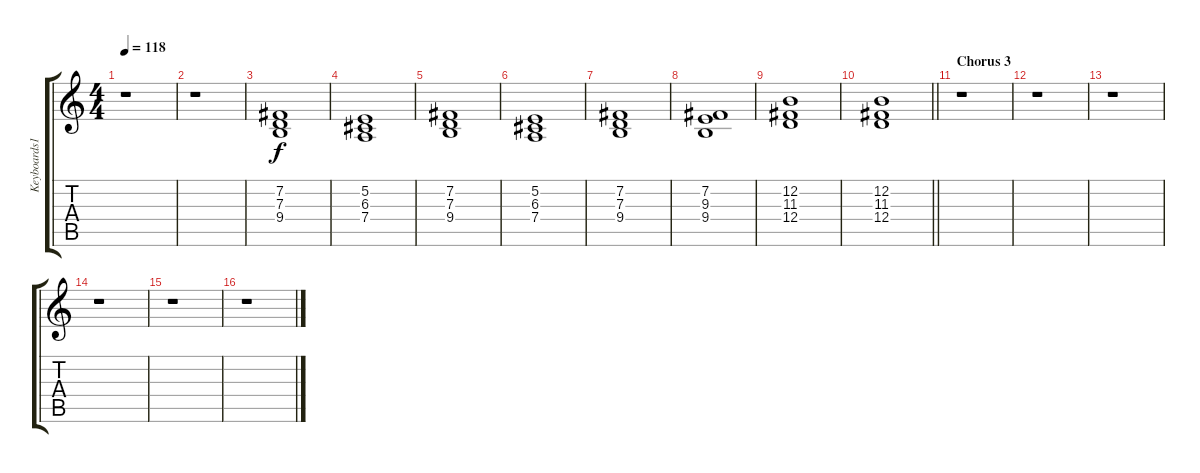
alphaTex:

\track ("Keyboards1" "Keyboards1") {instrument synthstrings1}
\staff {score tabs}
\tuning (E4 B3 G3 D3 A2 E2) {hide}
\ts (4 4)
\tempo 118
\clef g2
\ks c
r.1{dy f} |
r.1 |
(7.2 7.3 9.4).1 |
(5.2 6.3 7.4).1 |
(7.2 7.3 9.4).1 |
(5.2 6.3 7.4).1 |
(7.2 7.3 9.4).1 |
(7.2 9.3 9.4).1 |
(12.2 11.3 12.4).1 |
\barLineRight lightlight
(12.2 11.3 12.4).1 |
\section ("" "Chorus 3")
r.1 |
r.1 |
r.1 |
r.1 |
r.1 |
r.1
